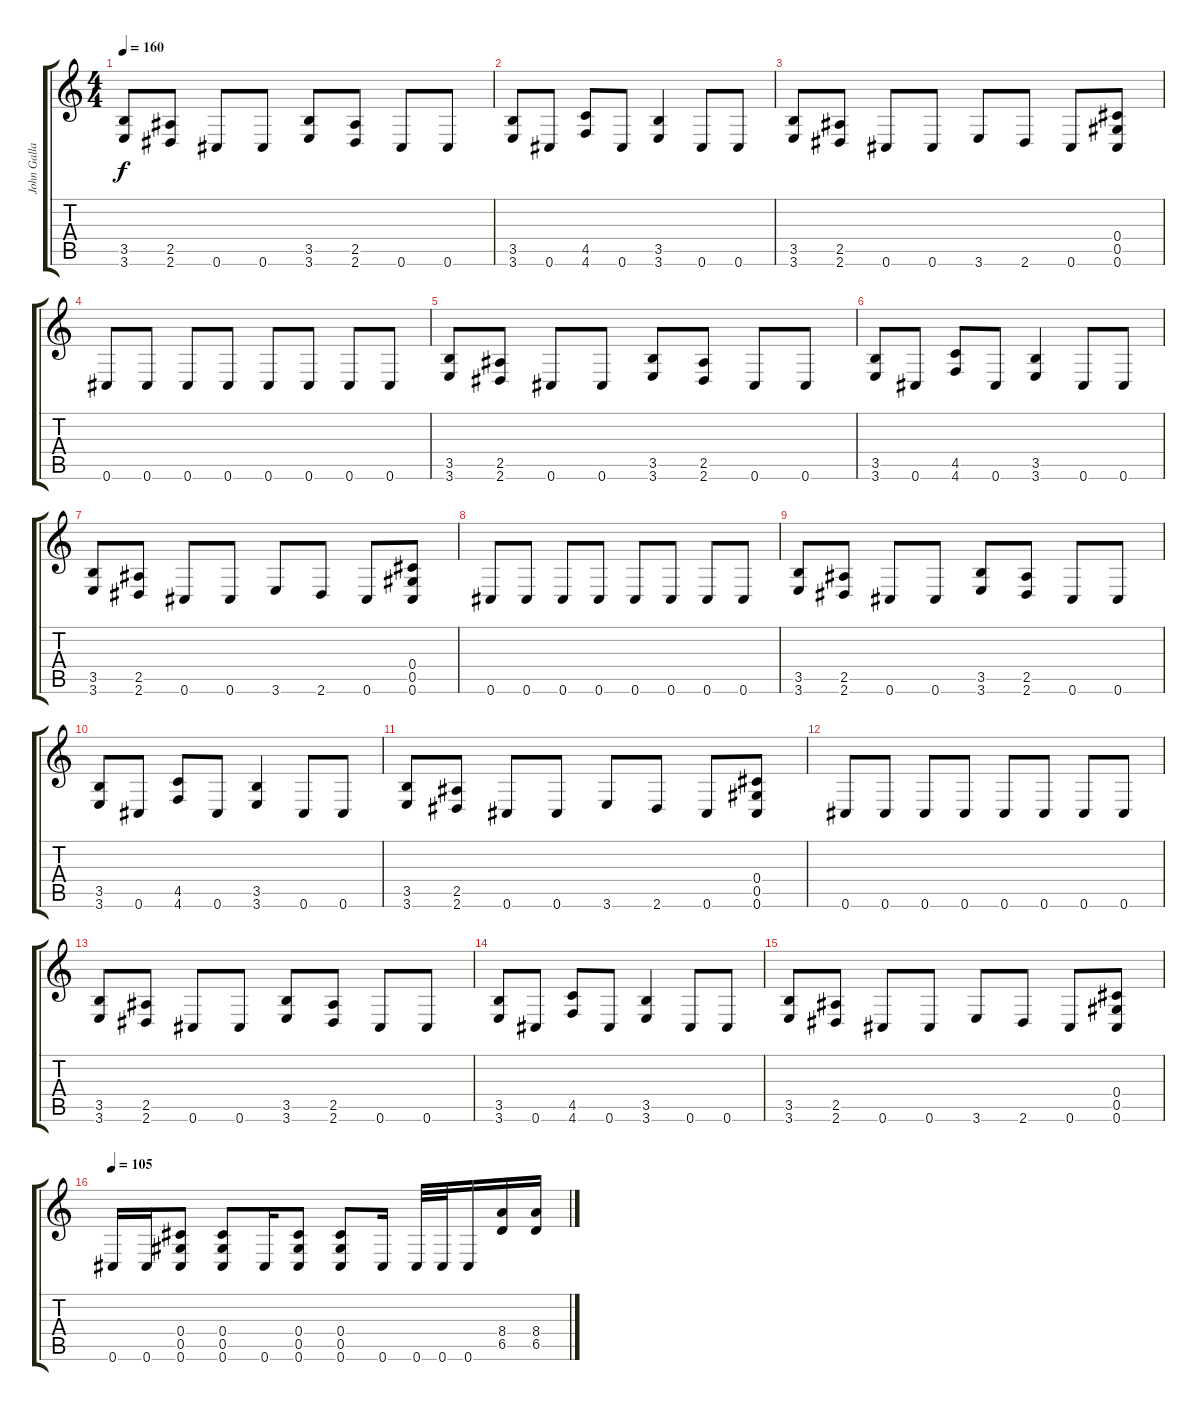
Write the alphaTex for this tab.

\track ("John Gallagher" "John Galla") {instrument distortionguitar}
\staff {score tabs}
\tuning (Eb4 Bb3 Gb3 Db3 Ab2 Db2) {hide}
\ts (4 4)
\tempo 160
\clef g2
\ks c
(3.5 3.6).8{dy f} (2.5 2.6).8 0.6.8 0.6.8 (3.5 3.6).8 (2.5 2.6).8 0.6.8 0.6.8 |
(3.5 3.6).8 0.6.8 (4.5 4.6).8 0.6.8 (3.5 3.6).4 0.6.8 0.6.8 |
(3.5 3.6).8 (2.5 2.6).8 0.6.8 0.6.8 3.6.8 2.6.8 0.6.8 (0.4 0.5 0.6).8 |
0.6.8 0.6.8 0.6.8 0.6.8 0.6.8 0.6.8 0.6.8 0.6.8 |
(3.5 3.6).8 (2.5 2.6).8 0.6.8 0.6.8 (3.5 3.6).8 (2.5 2.6).8 0.6.8 0.6.8 |
(3.5 3.6).8 0.6.8 (4.5 4.6).8 0.6.8 (3.5 3.6).4 0.6.8 0.6.8 |
(3.5 3.6).8 (2.5 2.6).8 0.6.8 0.6.8 3.6.8 2.6.8 0.6.8 (0.4 0.5 0.6).8 |
0.6.8 0.6.8 0.6.8 0.6.8 0.6.8 0.6.8 0.6.8 0.6.8 |
(3.5 3.6).8 (2.5 2.6).8 0.6.8 0.6.8 (3.5 3.6).8 (2.5 2.6).8 0.6.8 0.6.8 |
(3.5 3.6).8 0.6.8 (4.5 4.6).8 0.6.8 (3.5 3.6).4 0.6.8 0.6.8 |
(3.5 3.6).8 (2.5 2.6).8 0.6.8 0.6.8 3.6.8 2.6.8 0.6.8 (0.4 0.5 0.6).8 |
0.6.8 0.6.8 0.6.8 0.6.8 0.6.8 0.6.8 0.6.8 0.6.8 |
(3.5 3.6).8 (2.5 2.6).8 0.6.8 0.6.8 (3.5 3.6).8 (2.5 2.6).8 0.6.8 0.6.8 |
(3.5 3.6).8 0.6.8 (4.5 4.6).8 0.6.8 (3.5 3.6).4 0.6.8 0.6.8 |
(3.5 3.6).8 (2.5 2.6).8 0.6.8 0.6.8 3.6.8 2.6.8 0.6.8 (0.4 0.5 0.6).8 |
\tempo 105
0.6.16 0.6.16 (0.4 0.5 0.6).8 (0.4 0.5 0.6).8 0.6.16 (0.4 0.5 0.6).8 (0.4 0.5 0.6).8 0.6.16 0.6.32 0.6.32 0.6.16 (8.4 6.5).16 (8.4 6.5).16
